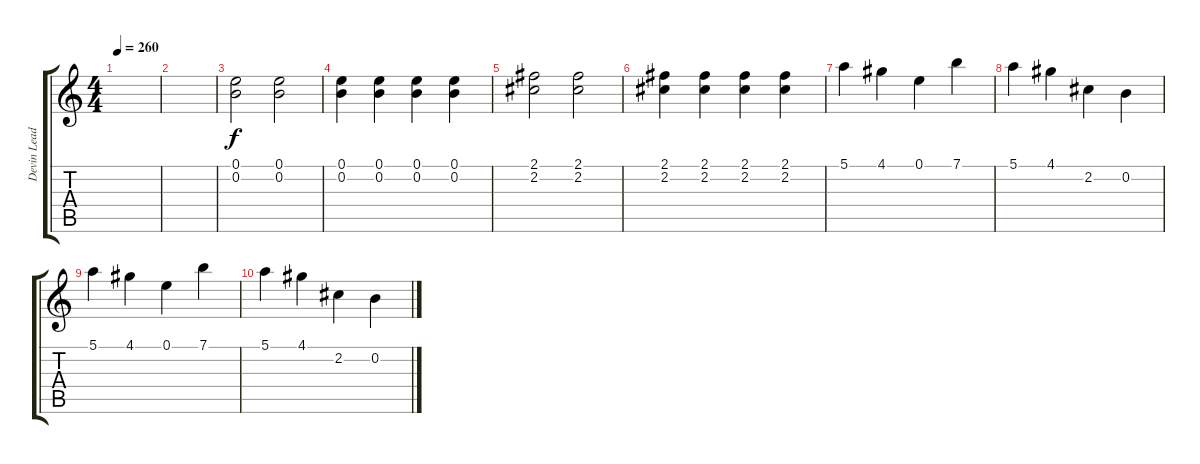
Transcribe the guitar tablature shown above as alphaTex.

\track ("Devin Lead" "Devin Lead") {instrument distortionguitar}
\staff {score tabs}
\tuning (E4 B3 G3 D3 A2 E2) {hide}
\ts (4 4)
\tempo 260
\clef g2
\ks c
|
|
(0.1 0.2).2 (0.1 0.2).2 |
(0.1 0.2).4 (0.1 0.2).4 (0.1 0.2).4 (0.1 0.2).4 |
(2.1 2.2).2 (2.1 2.2).2 |
(2.1 2.2).4 (2.1 2.2).4 (2.1 2.2).4 (2.1 2.2).4 |
5.1.4 4.1.4 0.1.4 7.1.4 |
5.1.4 4.1.4 2.2.4 0.2.4 |
5.1.4 4.1.4 0.1.4 7.1.4 |
5.1.4 4.1.4 2.2.4 0.2.4
